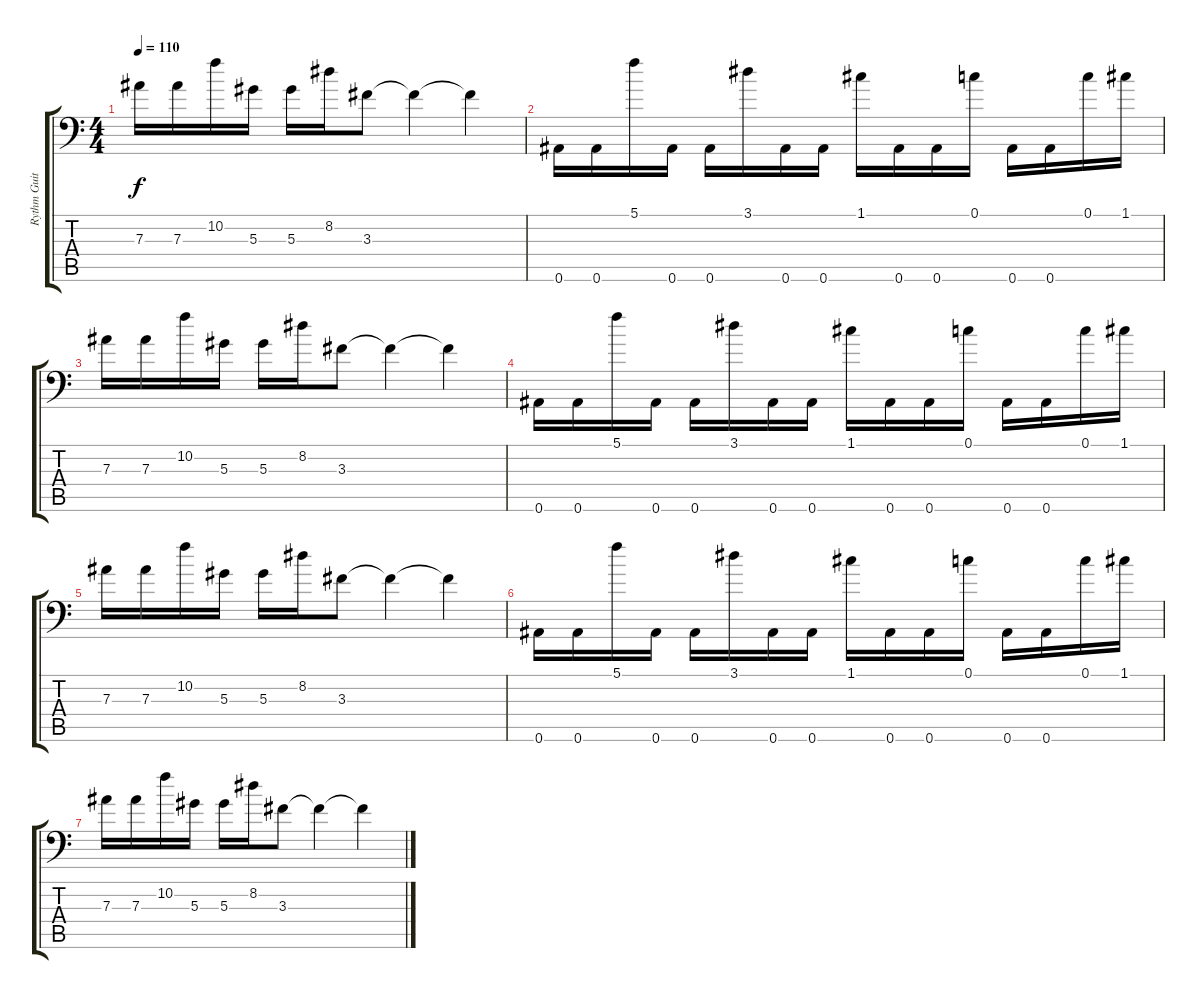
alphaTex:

\track ("Rythm Guitar" "Rythm Guit") {instrument distortionguitar}
\staff {score tabs}
\tuning (C4 G3 Eb3 Bb2 F2 Bb1) {hide}
\ts (4 4)
\tempo 110
\clef f4
\ks c
7.3.16{dy f} 7.3.16 10.2.16 5.3.16 5.3.16 8.2.16 3.3.8 3.3{t}.4 3.3{t}.4 |
0.6.16 0.6.16 5.1.16 0.6.16 0.6.16 3.1.16 0.6.16 0.6.16 1.1.16 0.6.16 0.6.16 0.1.16 0.6.16 0.6.16 0.1.16 1.1.16 |
7.3.16 7.3.16 10.2.16 5.3.16 5.3.16 8.2.16 3.3.8 3.3{t}.4 3.3{t}.4 |
0.6.16 0.6.16 5.1.16 0.6.16 0.6.16 3.1.16 0.6.16 0.6.16 1.1.16 0.6.16 0.6.16 0.1.16 0.6.16 0.6.16 0.1.16 1.1.16 |
7.3.16 7.3.16 10.2.16 5.3.16 5.3.16 8.2.16 3.3.8 3.3{t}.4 3.3{t}.4 |
0.6.16 0.6.16 5.1.16 0.6.16 0.6.16 3.1.16 0.6.16 0.6.16 1.1.16 0.6.16 0.6.16 0.1.16 0.6.16 0.6.16 0.1.16 1.1.16 |
7.3.16 7.3.16 10.2.16 5.3.16 5.3.16 8.2.16 3.3.8 3.3{t}.4 3.3{t}.4
